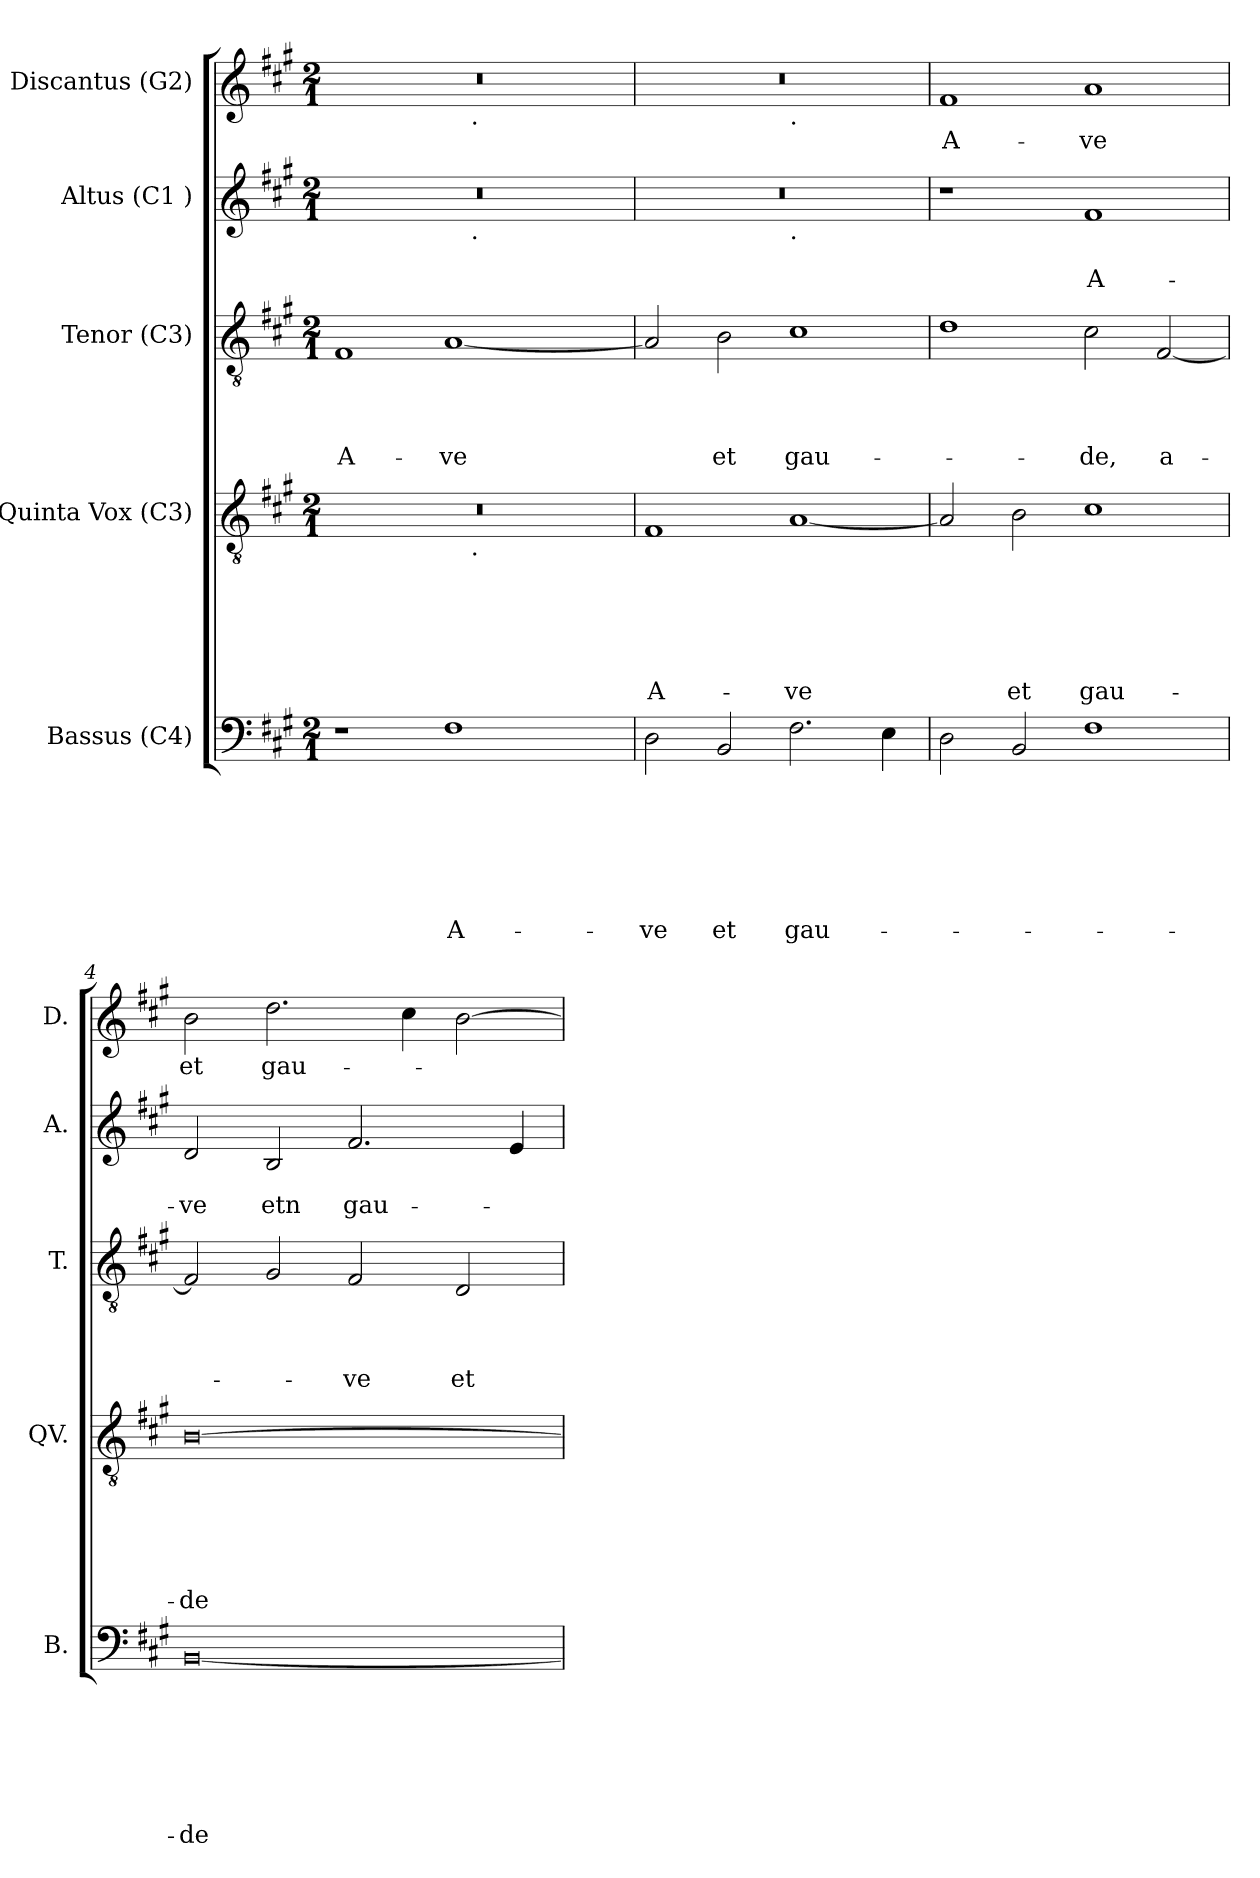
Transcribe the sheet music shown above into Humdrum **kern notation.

**kern	**text	**text	**text	**text	**text	**text	**text	**kern	**text	**text	**text	**text	**text	**text	**kern	**text	**text	**text	**text	**kern	**text	**text	**kern	**text
*part5	*part5	*part5	*part5	*part5	*part5	*part5	*part5	*part4	*part4	*part4	*part4	*part4	*part4	*part4	*part3	*part3	*part3	*part3	*part3	*part2	*part2	*part2	*part1	*part1
*staff5	*staff5	*staff5	*staff5	*staff5	*staff5	*staff5	*staff5	*staff4	*staff4	*staff4	*staff4	*staff4	*staff4	*staff4	*staff3	*staff3	*staff3	*staff3	*staff3	*staff2	*staff2	*staff2	*staff1	*staff1
*I"Bassus (C4)	*	*	*	*	*	*	*	*I"Quinta Vox (C3)	*	*	*	*	*	*	*I"Tenor (C3)	*	*	*	*	*I"Altus (C1 )	*	*	*I"Discantus (G2)	*
*I'B.	*	*	*	*	*	*	*	*I'QV.	*	*	*	*	*	*	*I'T.	*	*	*	*	*I'A.	*	*	*I'D.	*
*clefF4	*	*	*	*	*	*	*	*clefGv2	*	*	*	*	*	*	*clefGv2	*	*	*	*	*clefG2	*	*	*clefG2	*
*k[f#c#g#]	*	*	*	*	*	*	*	*k[f#c#g#]	*	*	*	*	*	*	*k[f#c#g#]	*	*	*	*	*k[f#c#g#]	*	*	*k[f#c#g#]	*
*A:	*	*	*	*	*	*	*	*A:	*	*	*	*	*	*	*A:	*	*	*	*	*A:	*	*	*A:	*
*M2/1	*	*	*	*	*	*	*	*M2/1	*	*	*	*	*	*	*M2/1	*	*	*	*	*M2/1	*	*	*M2/1	*
=1	=1	=1	=1	=1	=1	=1	=1	=1	=1	=1	=1	=1	=1	=1	=1	=1	=1	=1	=1	=1	=1	=1	=1	=1
!	!	!	!	!	!	!	!	!	!	!	!	!	!	!	!	!	!	!	!LO:LY:b	!	!	!	!	!
*	*	*	*	*	*	*	*	*^	*	*	*	*	*	*	*	*	*	*	*	*^	*	*	*^	*
1r	.	.	.	.	.	.	.	0r	1ryy	.	.	.	.	.	.	1F#	.	.	.	A-	0r	1ryy	.	.	0r	1ryy	.
!	!	!	!	!	!	!	!LO:LY:b	!	!	!	!	!	!	!	!	!	!	!	!	!LO:LY:b	!	!	!	!	!	!	!
1F#	.	.	.	.	.	.	A-	.	16.ryy	.	.	.	.	.	.	[<1A	.	.	.	-ve	.	16.ryy	.	.	.	16.ryy	.
!	!	!	!	!	!	!	!	!	!	!	!	!	!	!	!	!	!	!	!	!	!	!	!	!	!	!LO:TX:b:t=.	!
!	!	!	!	!	!	!	!	!	!	!	!	!	!	!	!	!	!	!	!	!	!	!LO:TX:b:t=.	!	!	!	!	!
!	!	!	!	!	!	!	!	!	!LO:TX:b:t=.	!	!	!	!	!	!	!	!	!	!	!	!	!	!	!	!	!	!
.	.	.	.	.	.	.	.	.	2ryy	.	.	.	.	.	.	.	.	.	.	.	.	2ryy	.	.	.	2ryy	.
.	.	.	.	.	.	.	.	.	4ryy	.	.	.	.	.	.	.	.	.	.	.	.	4ryy	.	.	.	4ryy	.
.	.	.	.	.	.	.	.	.	8ryy	.	.	.	.	.	.	.	.	.	.	.	.	8ryy	.	.	.	8ryy	.
.	.	.	.	.	.	.	.	.	32ryy	.	.	.	.	.	.	.	.	.	.	.	.	32ryy	.	.	.	32ryy	.
=2	=2	=2	=2	=2	=2	=2	=2	=2	=2	=2	=2	=2	=2	=2	=2	=2	=2	=2	=2	=2	=2	=2	=2	=2	=2	=2	=2
!	!	!	!	!	!	!	!LO:LY:b	!	!	!	!	!	!	!	!LO:LY:b	!	!	!	!	!	!	!	!	!	!	!	!
*	*	*	*	*	*	*	*	*v	*v	*	*	*	*	*	*	*	*	*	*	*	*	*	*	*	*	*	*
2D\	.	.	.	.	.	.	-ve	1F#	.	.	.	.	.	A-	2A/]	.	.	.	.	0r	1ryy	.	.	0r	1ryy	.
!	!	!	!	!	!	!	!LO:LY:b	!	!	!	!	!	!	!	!	!	!	!	!LO:LY:b	!	!	!	!	!	!	!
2BB/	.	.	.	.	.	.	et	.	.	.	.	.	.	.	2B\	.	.	.	et	.	.	.	.	.	.	.
!	!	!	!	!	!	!	!	!	!	!	!	!	!	!	!	!	!	!	!	!	!	!	!	!	!LO:TX:b:t=.	!
!	!	!	!	!	!	!	!	!	!	!	!	!	!	!	!	!	!	!	!	!	!LO:TX:b:t=.	!	!	!	!	!
!	!	!	!	!	!	!	!LO:LY:b	!	!	!	!	!	!	!LO:LY:b	!	!	!	!	!LO:LY:b	!	!	!	!	!	!	!
2.F#\	.	.	.	.	.	.	gau-	[<1A	.	.	.	.	.	-ve	1c#	.	.	.	gau-	.	1ryy	.	.	.	1ryy	.
4E\	.	.	.	.	.	.	.	.	.	.	.	.	.	.	.	.	.	.	.	.	.	.	.	.	.	.
=3	=3	=3	=3	=3	=3	=3	=3	=3	=3	=3	=3	=3	=3	=3	=3	=3	=3	=3	=3	=3	=3	=3	=3	=3	=3	=3
!	!	!	!	!	!	!	!	!	!	!	!	!	!	!	!	!	!	!	!	!	!	!	!	!	!	!LO:LY:b
*	*	*	*	*	*	*	*	*	*	*	*	*	*	*	*	*	*	*	*	*v	*v	*	*	*	*	*
*	*	*	*	*	*	*	*	*	*	*	*	*	*	*	*	*	*	*	*	*	*	*	*v	*v	*
2D\	.	.	.	.	.	.	.	2A/]	.	.	.	.	.	.	1d	.	.	.	.	1r	.	.	1f#	A-
!	!	!	!	!	!	!	!	!	!	!	!	!	!	!LO:LY:b	!	!	!	!	!	!	!	!	!	!
2BB/	.	.	.	.	.	.	.	2B\	.	.	.	.	.	et	.	.	.	.	.	.	.	.	.	.
!	!	!	!	!	!	!	!	!	!	!	!	!	!	!LO:LY:b	!	!	!	!	!LO:LY:b	!	!	!LO:LY:b	!	!LO:LY:b
1F#	.	.	.	.	.	.	.	1c#	.	.	.	.	.	gau-	2c#\	.	.	.	-de,	1f#	.	A-	1a	-ve
!	!	!	!	!	!	!	!	!	!	!	!	!	!	!	!	!	!	!	!LO:LY:b	!	!	!	!	!
.	.	.	.	.	.	.	.	.	.	.	.	.	.	.	[<2F#/	.	.	.	a-	.	.	.	.	.
=4	=4	=4	=4	=4	=4	=4	=4	=4	=4	=4	=4	=4	=4	=4	=4	=4	=4	=4	=4	=4	=4	=4	=4	=4
!	!	!	!	!	!	!	!LO:LY:b	!	!	!	!	!	!	!LO:LY:b	!	!	!	!	!	!	!	!LO:LY:b	!	!LO:LY:b
[<0BB	.	.	.	.	.	.	-de	[<0B	.	.	.	.	.	-de	2F#/]	.	.	.	.	2d/	.	-ve	2b\	et
!	!	!	!	!	!	!	!	!	!	!	!	!	!	!	!	!	!	!	!	!	!	!LO:LY:b	!	!LO:LY:b
.	.	.	.	.	.	.	.	.	.	.	.	.	.	.	2G#/	.	.	.	.	2B/	.	etn	2.dd\	gau-
!	!	!	!	!	!	!	!	!	!	!	!	!	!	!	!	!	!	!	!LO:LY:b	!	!	!LO:LY:b	!	!
.	.	.	.	.	.	.	.	.	.	.	.	.	.	.	2F#/	.	.	.	-ve	2.f#/	.	gau-	.	.
.	.	.	.	.	.	.	.	.	.	.	.	.	.	.	.	.	.	.	.	.	.	.	4cc#\	.
!	!	!	!	!	!	!	!	!	!	!	!	!	!	!	!	!	!	!	!LO:LY:b	!	!	!	!	!
.	.	.	.	.	.	.	.	.	.	.	.	.	.	.	2D/	.	.	.	et	.	.	.	[<2b\	.
.	.	.	.	.	.	.	.	.	.	.	.	.	.	.	.	.	.	.	.	4e/	.	.	.	.
=	=	=	=	=	=	=	=	=	=	=	=	=	=	=	=	=	=	=	=	=	=	=	=	=
*-	*-	*-	*-	*-	*-	*-	*-	*-	*-	*-	*-	*-	*-	*-	*-	*-	*-	*-	*-	*-	*-	*-	*-	*-
